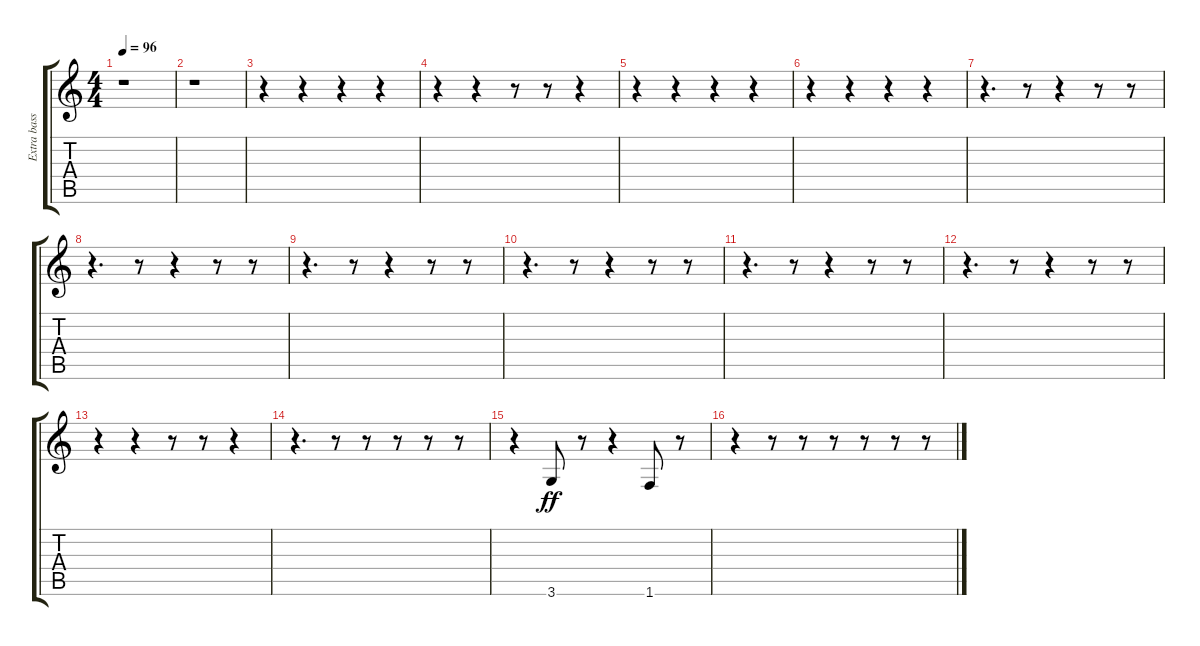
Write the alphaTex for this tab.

\track ("Extra bass" "Extra bass") {instrument acousticbass}
\staff {score tabs}
\tuning (E4 B3 G3 D3 A2 E2) {hide}
\ts (4 4)
\tempo 96
\clef g2
\ks c
r.1{dy ff} |
r.1 |
r.4 r.4 r.4 r.4 |
r.4 r.4 r.8 r.8 r.4 |
r.4 r.4 r.4 r.4 |
r.4 r.4 r.4 r.4 |
r.4{d} r.8 r.4 r.8 r.8 |
r.4{d} r.8 r.4 r.8 r.8 |
r.4{d} r.8 r.4 r.8 r.8 |
r.4{d} r.8 r.4 r.8 r.8 |
r.4{d} r.8 r.4 r.8 r.8 |
r.4{d} r.8 r.4 r.8 r.8 |
r.4 r.4 r.8 r.8 r.4 |
r.4{d} r.8 r.8 r.8 r.8 r.8 |
r.4 3.6.8 r.8 r.4 1.6.8 r.8 |
r.4 r.8 r.8 r.8 r.8 r.8 r.8
